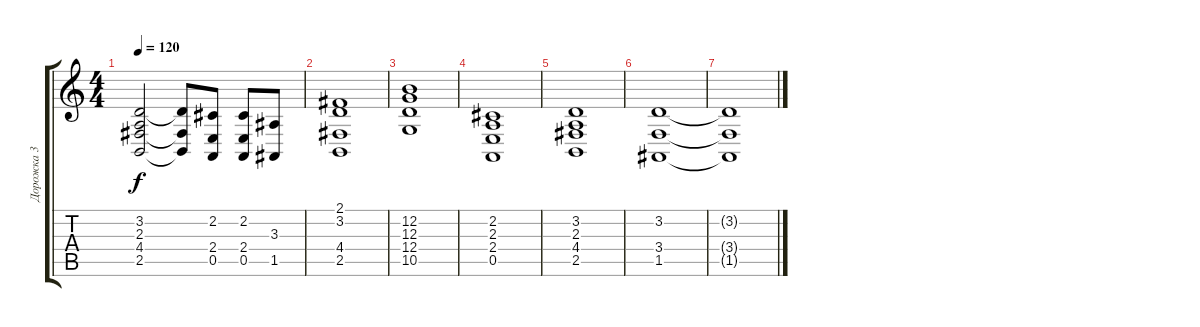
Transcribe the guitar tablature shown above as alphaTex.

\track ("Дорожка 3" "Дорожка 3") {instrument acousticgrandpiano}
\staff {score tabs}
\tuning (E4 B3 G3 D3 A2 E2) {hide}
\ts (4 4)
\tempo 120
\clef g2
\ks c
(3.2 2.3 4.4 2.5).2{dy f} (3.2{t} 4.4{t} 2.5{t}).8 (2.2 2.4 0.5).8 (2.2 2.4 0.5).8 (3.3 1.5).8 |
(2.1 3.2 4.4 2.5).1 |
(12.2 12.3 12.4 10.5).1 |
(2.2 2.3 2.4 0.5).1 |
(3.2 2.3 4.4 2.5).1 |
(3.2 3.4 1.5).1 |
(3.2{t} 3.4{t} 1.5{t}).1
